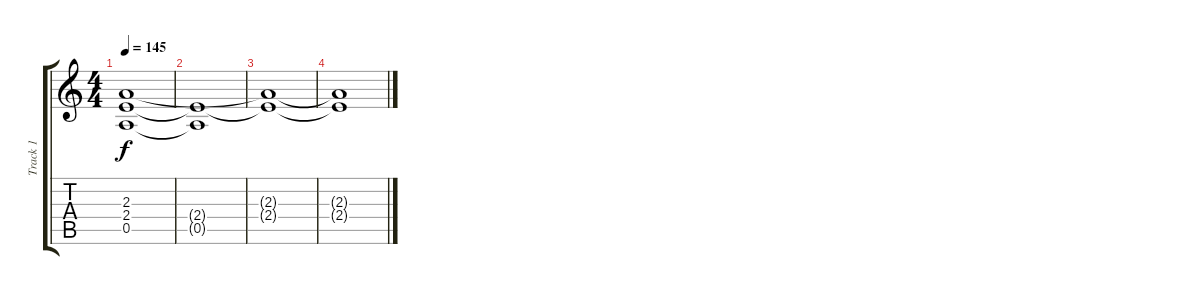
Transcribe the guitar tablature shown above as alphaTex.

\track ("Track 1" "Track 1") {instrument overdrivenguitar}
\staff {score tabs}
\tuning (E4 B3 G3 D3 A2 E2) {hide}
\ts (4 4)
\tempo 145
\clef g2
\ks c
(2.3 2.4 0.5).1{dy f} |
(2.4{t} 0.5{t}).1 |
(2.3{t} 2.4{t}).1 |
(2.3{t} 2.4{t}).1
